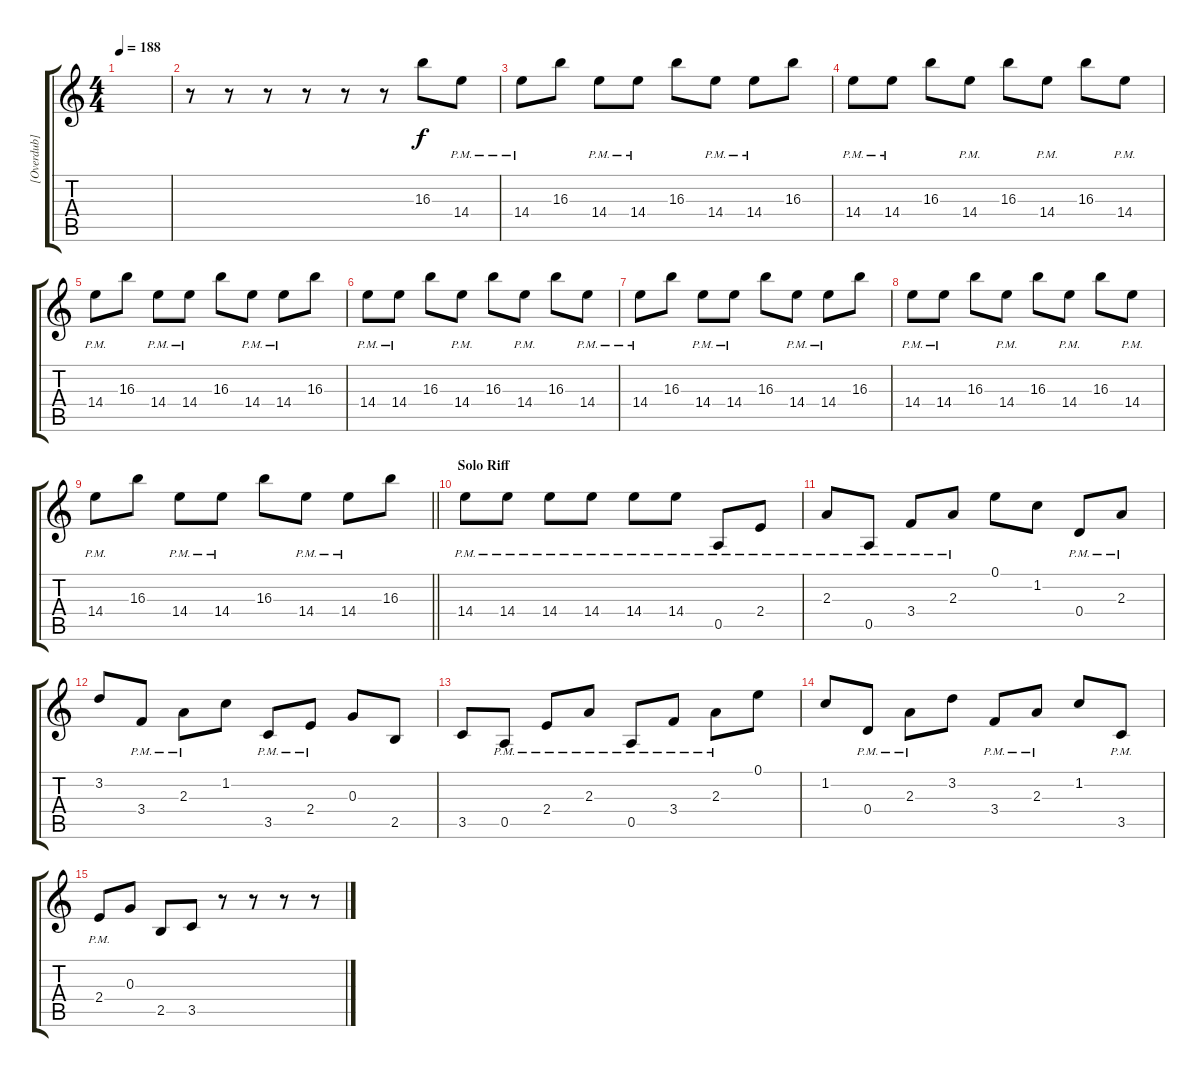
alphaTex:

\track ("[Overdub]" "[Overdub]") {instrument distortionguitar}
\staff {score tabs}
\tuning (E4 B3 G3 D3 A2 E2) {hide}
\ts (4 4)
\tempo 188
\clef g2
\ks c
|
r.8 r.8 r.8 r.8 r.8 r.8 16.3.8{balance 8} 14.4{pm}.8 |
14.4{pm}.8 16.3.8 14.4{pm}.8 14.4{pm}.8 16.3.8 14.4{pm}.8 14.4{pm}.8 16.3.8 |
14.4{pm}.8 14.4{pm}.8 16.3.8 14.4{pm}.8 16.3.8 14.4{pm}.8 16.3.8 14.4{pm}.8 |
14.4{pm}.8 16.3.8 14.4{pm}.8 14.4{pm}.8 16.3.8 14.4{pm}.8 14.4{pm}.8 16.3.8 |
14.4{pm}.8 14.4{pm}.8 16.3.8 14.4{pm}.8 16.3.8 14.4{pm}.8 16.3.8 14.4{pm}.8 |
14.4{pm}.8 16.3.8 14.4{pm}.8 14.4{pm}.8 16.3.8 14.4{pm}.8 14.4{pm}.8 16.3.8 |
14.4{pm}.8 14.4{pm}.8 16.3.8 14.4{pm}.8 16.3.8 14.4{pm}.8 16.3.8 14.4{pm}.8 |
\barLineRight lightlight
14.4{pm}.8 16.3.8 14.4{pm}.8 14.4{pm}.8 16.3.8 14.4{pm}.8 14.4{pm}.8 16.3.8 |
\section ("" "Solo Riff")
14.4{pm}.8 14.4{pm}.8 14.4{pm}.8 14.4{pm}.8 14.4{pm}.8 14.4{pm}.8 0.5{pm}.8{balance 15} 2.4{pm}.8 |
2.3{pm}.8 0.5{pm}.8 3.4{pm}.8 2.3{pm}.8 0.1.8 1.2.8 0.4{pm}.8 2.3{pm}.8 |
3.2.8 3.4{pm}.8 2.3{pm}.8 1.2.8 3.5{pm}.8 2.4{pm}.8 0.3.8 2.5.8 |
3.5.8 0.5{pm}.8 2.4{pm}.8 2.3{pm}.8 0.5{pm}.8 3.4{pm}.8 2.3{pm}.8 0.1.8 |
1.2.8 0.4{pm}.8 2.3{pm}.8 3.2.8 3.4{pm}.8 2.3{pm}.8 1.2.8 3.5{pm}.8 |
2.4{pm}.8 0.3.8 2.5.8 3.5.8 r.8 r.8 r.8 r.8
